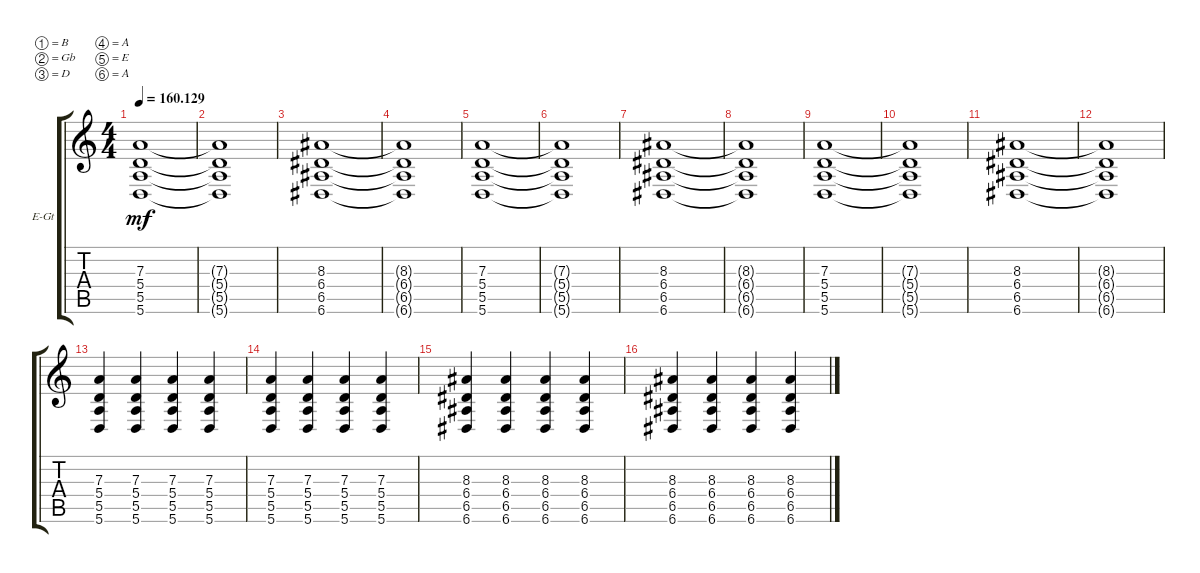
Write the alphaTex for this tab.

\bracketExtendMode groupsimilarinstruments
\firstSystemTrackNameOrientation horizontal
\otherSystemsTrackNameOrientation horizontal
\track ("Electric Guitar 2" "E-Gt") {instrument distortionguitar}
\staff {score tabs}
\tuning (B3 Gb3 D3 A2 E2 A1)
\ts (4 4)
\tempo
160.129
\accidentals auto
\clef g2
\ottava regular
\simile none
\ks c
(7.3 5.4 5.5 5.6).1{dy mf} |
(5.4{t} 5.5{t} 5.6{t} 7.3{t}).1 |
(6.4 6.5 6.6 8.3).1 |
(6.4{t} 6.5{t} 6.6{t} 8.3{t}).1 |
(7.3 5.4 5.5 5.6).1 |
(5.4{t} 5.5{t} 5.6{t} 7.3{t}).1 |
(6.4 6.5 6.6 8.3).1 |
(6.4{t} 6.5{t} 6.6{t} 8.3{t}).1 |
(7.3 5.4 5.5 5.6).1 |
(5.4{t} 5.5{t} 5.6{t} 7.3{t}).1 |
(6.4 6.5 6.6 8.3).1 |
(6.4{t} 6.5{t} 6.6{t} 8.3{t}).1 |
(7.3 5.4 5.5 5.6).4 (5.5 5.6 5.4 7.3).4 (5.5 5.6 5.4 7.3).4 (5.5 5.6 5.4 7.3).4 |
(5.4 5.5 5.6 7.3).4 (7.3 5.4 5.5 5.6).4 (7.3 5.6 5.5 5.4).4 (7.3 5.4 5.5 5.6).4 |
(6.4 6.5 6.6 8.3).4 (6.6 8.3 6.4 6.5).4 (6.6 8.3 6.4 6.5).4 (6.6 8.3 6.4 6.5).4 |
(6.4 6.5 6.6 8.3).4 (6.6 6.5 6.4 8.3).4 (6.6 6.5 6.4 8.3).4 (6.6 6.5 6.4 8.3).4
